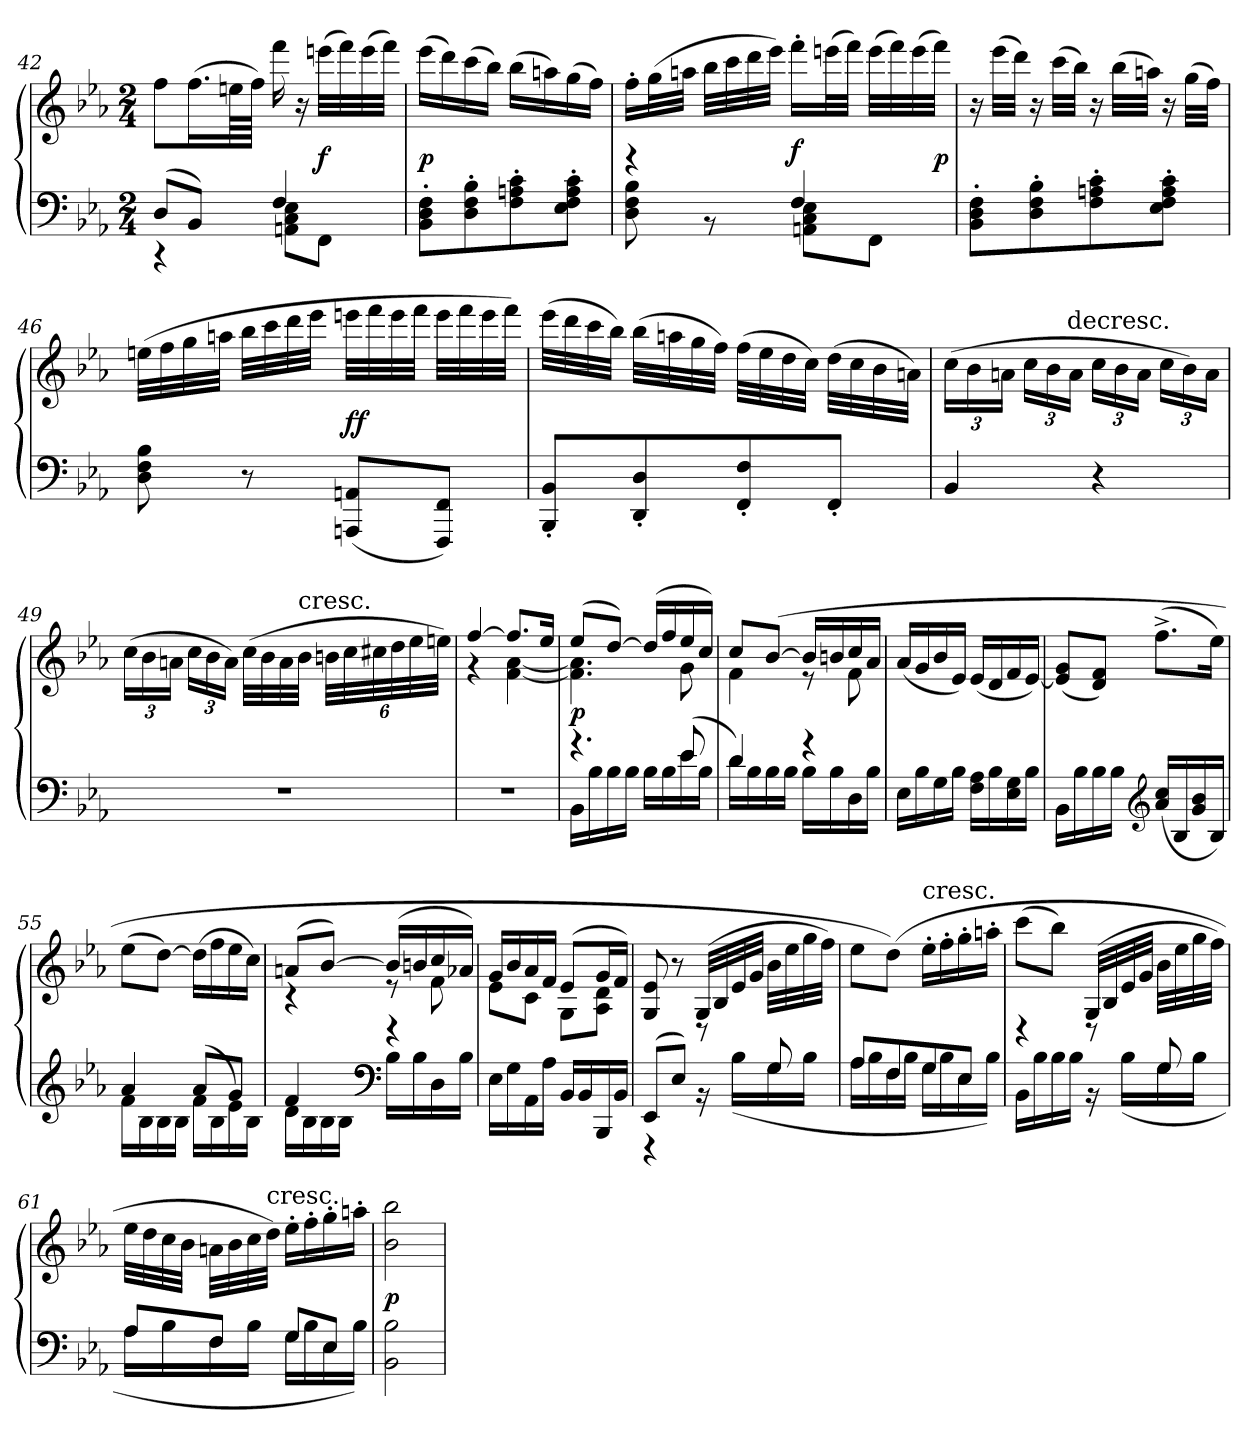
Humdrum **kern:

**kern	**kern	**dynam
*part1	*part1	*part1
*staff2	*staff1	*staff1/2
*clefF4	*clefG2	*
*k[b-e-a-]	*k[b-e-a-]	*
*E-:	*E-:	*
*M2/4	*M2/4	*
=42	=42	=42
*^	*	*
(8D/L	4r	8ff\L	.
8BB-/J)	.	(16.ff\L	.
.	.	64een\LL	.
.	.	64ff\JJJJ)	.
4F/	8AAn\ 8C\ 8E-\L	16fff\	.
.	.	16r	.
.	8FF\J	(32eeen\LLL	f
.	.	32fff\)	.
.	.	(32eee\	.
.	.	32fff\JJJ)	.
*v	*v	*	*
=43	=43	=43
8BB-'\ 8D'\ 8F'\L	(16eee-\LL	p
.	16ddd\)	.
8D'\ 8F'\ 8B-'\	(16ccc\	.
.	16bb-\JJ)	.
8F'\ 8An'\ 8c'\	(16bb-\LL	.
.	16aan\)	.
8E-'\ 8F'\ 8A'\ 8c'\J	(16gg\	.
.	16ff\JJ)	.
=44	=44	=44
*^	*	*
4r	8D\ 8F\ 8B-\	16ff'\LL	.
.	.	(32gg\L	.
.	.	32aan\JJJ	.
.	8r	32bb-\LLL	.
.	.	32ccc\	.
.	.	32ddd\	.
.	.	32eee-\JJJ)	.
4F/	8AAn\ 8C\ 8E-\L	16fff'\LL	f
.	.	(32eeen\L	.
.	.	32fff\JJJ)	.
.	8FF\J	(32eee\LLL	.
.	.	32fff\)	.
.	.	(32eee\	.
.	.	32fff\JJJ)	p
*v	*v	*	*
=45	=45	=45
8BB-'\ 8D'\ 8F'\L	16r	.
.	(32eee-\LLL	.
.	32ddd\JJJ)	.
8D'\ 8F'\ 8B-'\	16r	.
.	(32ccc\LLL	.
.	32bb-\JJJ)	.
8F'\ 8An'\ 8c'\	16r	.
.	(32bb-\LLL	.
.	32aan\JJJ)	.
8E-'\ 8F'\ 8A'\ 8c'\J	16r	.
.	(32gg\LLL	.
.	32ff\JJJ)	.
=46	=46	=46
8D\ 8F\ 8B-\	(32een\LLL	.
.	32ff\	.
.	32gg\	.
.	32aan\JJJ	.
8r	32bb-\LLL	.
.	32ccc\	.
.	32ddd\	.
.	32eee-\JJJ	.
(8AAAn/ 8AAn/L	32eeen\LLL	ff
.	32fff\	.
.	32eee\	.
.	32fff\JJJ	.
8FFF/ 8FF/J)	32eee\LLL	.
.	32fff\	.
.	32eee\	.
.	32fff\JJJ)	.
=47	=47	=47
8BBB-'/ 8BB-'/L	(32eee-\LLL	.
.	32ddd\	.
.	32ccc\	.
.	32bb-\JJJ)	.
8DD'/ 8D'/	(32bb-\LLL	.
.	32aan\	.
.	32gg\	.
.	32ff\JJJ)	.
8FF'/ 8F'/	(32ff\LLL	.
.	32ee-\	.
.	32dd\	.
.	32cc\JJJ)	.
8FF'/J	(32dd\LLL	.
.	32cc\	.
.	32b-\	.
.	32an\JJJ)	.
=48	=48	=48
4BB-/	(24cc\LL	.
.	24b-\	.
.	24an\JJ	.
.	24cc\LL	.
.	24b-\	.
!	!LO:TX:t=decresc.	!
.	24a\JJ	.
4r	24cc\LL	.
.	24b-\	.
.	24a\JJ	.
.	24cc\LL	.
.	24b-\)	.
.	24a\JJ	.
=49	=49	=49
2r	(24cc\LL	.
.	24b-\	.
.	24an\JJ	.
.	24cc\LL	.
.	24b-\	.
.	24a\JJ)	.
.	(32cc\LLL	.
.	32b-\	.
.	32a\	.
!	!LO:TX:t=cresc.	!
.	32b-\JJJ	.
.	48bn\LLL	.
.	48cc\	.
.	48cc#X\	.
.	48dd\	.
.	48ee-\	.
.	48een\JJJ)	.
=50	=50	=50
*	*^	*
2r	[4ff/	4r	.
.	8.ff/L]	[4f\ [4a-\	.
.	16ee-/Jk	.	.
=51	=51	=51	=51
*^	*	*	*
4.r	16BB-\LL	(8ee-/L	4.f]\ 4.a-]\	p
.	16B-\	.	.	.
.	16B-\	[8dd/J)	.	.
.	16B-\JJ	.	.	.
.	16B-\LL	(16dd/LL]	.	.
.	16B-\	16ff/	.	.
(8e-/	16e-\	16ee-/	8g\	.
.	16B-\JJ	16cc/JJ)	.	.
=52	=52	=52	=52	=52
4d/)	16d\LL	8cc/L	4f\	.
.	16B-\	.	.	.
.	16B-\	([8b-/J	.	.
.	16B-\JJ	.	.	.
4r	16B-\LL	16b-/LL]	8r	.
.	16B-\	16bn/	.	.
.	16D\	16cc/	8f\	.
.	16B-\JJ	16a-/JJ	.	.
*v	*v	*	*	*
*	*v	*v	*
=53	=53	=53
16E-\LL	(16a-/LL	.
16B-\	16g/	.
16G\	16b-/	.
16B-\JJ	16e-/JJ)	.
16F\ 16A-\LL	(16e-/LL	.
16B-\	16d/	.
16E-\ 16G\	16f/	.
16B-\JJ	[16e-/JJ)	.
=54	=54	=54
16BB-\LL	(8e-]/ 8g/L	.
16B-\	.	.
16B-\	8d/ 8f/J)	.
16B-\JJ	.	.
*clefG2	*	*
(16a-/ 16cc/LL	(8.ff^\L	.
16B-/	.	.
16g/ 16b-/	.	.
16B-/JJ)	16ee-\Jk)	.
=55	=55	=55
*^	*	*
4a-/	16f\LL	(8ee-\L	.
.	16B-\	.	.
.	16B-\	[8dd\J)	.
.	16B-\JJ	.	.
(8a-/L	16f\LL	(16dd\LL]	.
.	16B-\	16ff\	.
8g/J	16e-\)	16ee-\	.
.	16B-\JJ	16cc\JJ)	.
=56	=56	=56	=56
*	*	*^	*
4f/	16d\LL	(8an/L	4r	.
.	16B-\	.	.	.
.	16B-\	[8b-/J)	.	.
.	16B-\JJ	.	.	.
*clefF4	*	*	*	*
4r	16B-\LL	(16b-/LL]	8r	.
.	16B-\	16bn/	.	.
.	16D\	16cc/	8f\	.
.	16B-\JJ	16a-X/JJ)	.	.
*v	*v	*	*	*
=57	=57	=57	=57
16E-\LL	16g/LL	8e-\L	.
16G\	16b-/	.	.
16AA-\	16a-/	8c\J	.
16A-\JJ	16f/JJ	.	.
16BB-/LL	(8e-/L	8G\L	.
16BB-/	.	.	.
16BBB-/	16g/L	8A-\ 8d\J	.
16BB-/JJ	16f/JJ)	.	.
*	*v	*v	*
=58	=58	=58
*^	*	*
(8EE-/L	4r	8G/ 8e-/	.
8E-/J)	.	8r	.
8r	16r	(32G/LLL	.
.	.	32B-/	.
.	(16B-\LL	32e-/	.
.	.	32g/JJJ	.
8G/	16G\	32b-\LLL	.
.	.	32ee-\	.
.	16B-\JJ	32gg\	.
.	.	32ff\JJJ)	.
=59	=59	=59	=59
16A-\LL	8A-/L	8ee-\L	.
16B-\	.	.	.
16F\	8F/	(8dd\J)	.
16B-\JJ	.	.	.
!	!	!LO:TX:t=cresc.	!
16G\LL	8G/	16ee-'\LL	.
16B-\	.	16ff'\	.
16E-\	8E-/J	16gg'\	.
16B-\JJ)	.	16aan'\JJ	.
=60	=60	=60	=60
4r	16BB-\LL	(8ccc\L	.
.	16B-\	.	.
.	16B-\	8bb-\J)	.
.	16B-\JJ	.	.
8r	16r	(32G/LLL	.
.	.	32B-/	.
.	(16B-\LL	32e-/	.
.	.	32g/JJJ	.
8G/	16G\	32b-\LLL	.
.	.	32ee-\	.
.	16B-\JJ	32gg\	.
.	.	32ff\JJJ)	.
=61	=61	=61	=61
16A-\LL	8A-/L	32ee-\LLL	.
.	.	32dd\	.
16B-\	.	32cc\	.
.	.	32b-\JJJ	.
16F\	8F/J	32an\LLL	.
.	.	32b-\	.
16B-\JJ	.	32cc\	.
!	!	!LO:TX:t=cresc.	!
.	.	32dd\JJJ)	.
16G\LL	8G/L	16ee-'\LL	.
16B-\	.	16ff'\	.
16E-\	8E-/J	16gg'\	.
16B-\JJ)	.	16aan'\JJ	.
*v	*v	*	*
=62	=62	=62
2BB-\ 2B-\	2b-\ 2bb-\	p
=	=	=
*-	*-	*-
